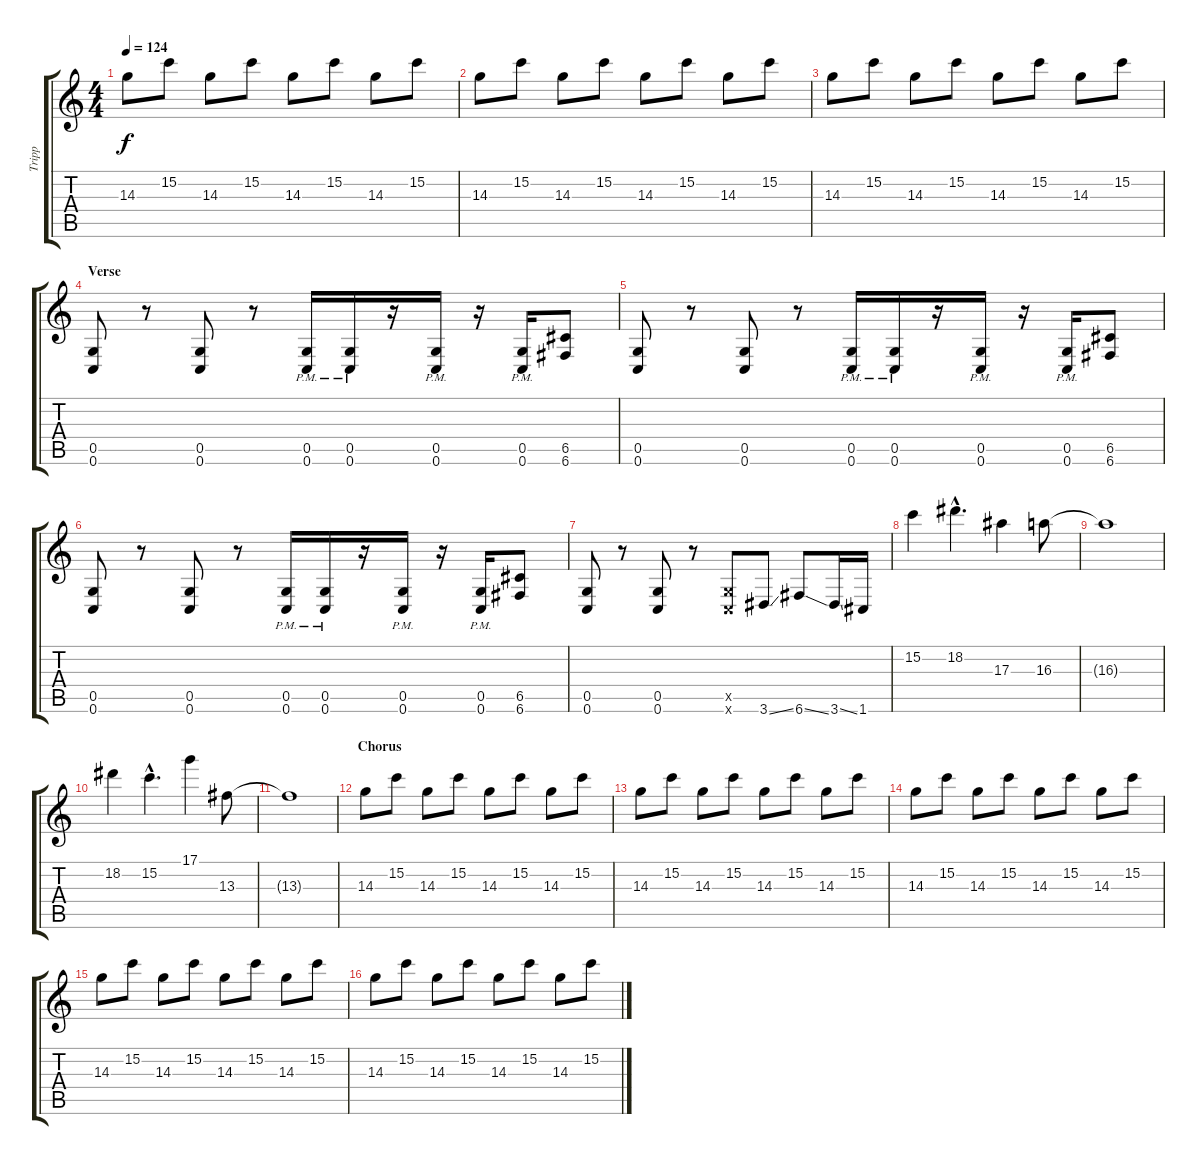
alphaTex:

\track ("Tripp" "Tripp") {instrument distortionguitar}
\staff {score tabs}
\tuning (D4 A3 F3 C3 G2 C2) {hide}
\ts (4 4)
\tempo 124
\clef g2
\ks c
14.3.8{dy f} 15.2.8 14.3.8 15.2.8 14.3.8 15.2.8 14.3.8 15.2.8 |
14.3.8 15.2.8 14.3.8 15.2.8 14.3.8 15.2.8 14.3.8 15.2.8 |
14.3.8 15.2.8 14.3.8 15.2.8 14.3.8 15.2.8 14.3.8 15.2.8 |
\section ("" "Verse")
(0.5 0.6).8{volume 14} r.8 (0.5 0.6).8 r.8 (0.5{pm} 0.6{pm}).16 (0.5{pm} 0.6{pm}).16 r.16 (0.5{pm} 0.6{pm}).16 r.16 (0.5{pm} 0.6{pm}).16 (6.5 6.6).8 |
(0.5 0.6).8 r.8 (0.5 0.6).8 r.8 (0.5{pm} 0.6{pm}).16 (0.5{pm} 0.6{pm}).16 r.16 (0.5{pm} 0.6{pm}).16 r.16 (0.5{pm} 0.6{pm}).16 (6.5 6.6).8 |
(0.5 0.6).8 r.8 (0.5 0.6).8 r.8 (0.5{pm} 0.6{pm}).16 (0.5{pm} 0.6{pm}).16 r.16 (0.5{pm} 0.6{pm}).16 r.16 (0.5{pm} 0.6{pm}).16 (6.5 6.6).8 |
(0.5 0.6).8 r.8 (0.5 0.6).8 r.8 (0.5{x} 0.6{x}).8 3.6{ss}.8 6.6{ss}.8 3.6{ss}.16 1.6.16 |
15.2.4{volume 14} 18.2{hac}.4{d} 17.3.4 16.3.8 |
16.3{t}.1 |
18.2.4 15.2{hac}.4{d} 17.1.4 13.3.8 |
13.3{t}.1 |
\section ("" "Chorus")
14.3.8 15.2.8 14.3.8 15.2.8 14.3.8 15.2.8 14.3.8 15.2.8 |
14.3.8 15.2.8 14.3.8 15.2.8 14.3.8 15.2.8 14.3.8 15.2.8 |
14.3.8 15.2.8 14.3.8 15.2.8 14.3.8 15.2.8 14.3.8 15.2.8 |
14.3.8 15.2.8 14.3.8 15.2.8 14.3.8 15.2.8 14.3.8 15.2.8 |
14.3.8 15.2.8 14.3.8 15.2.8 14.3.8 15.2.8 14.3.8 15.2.8
